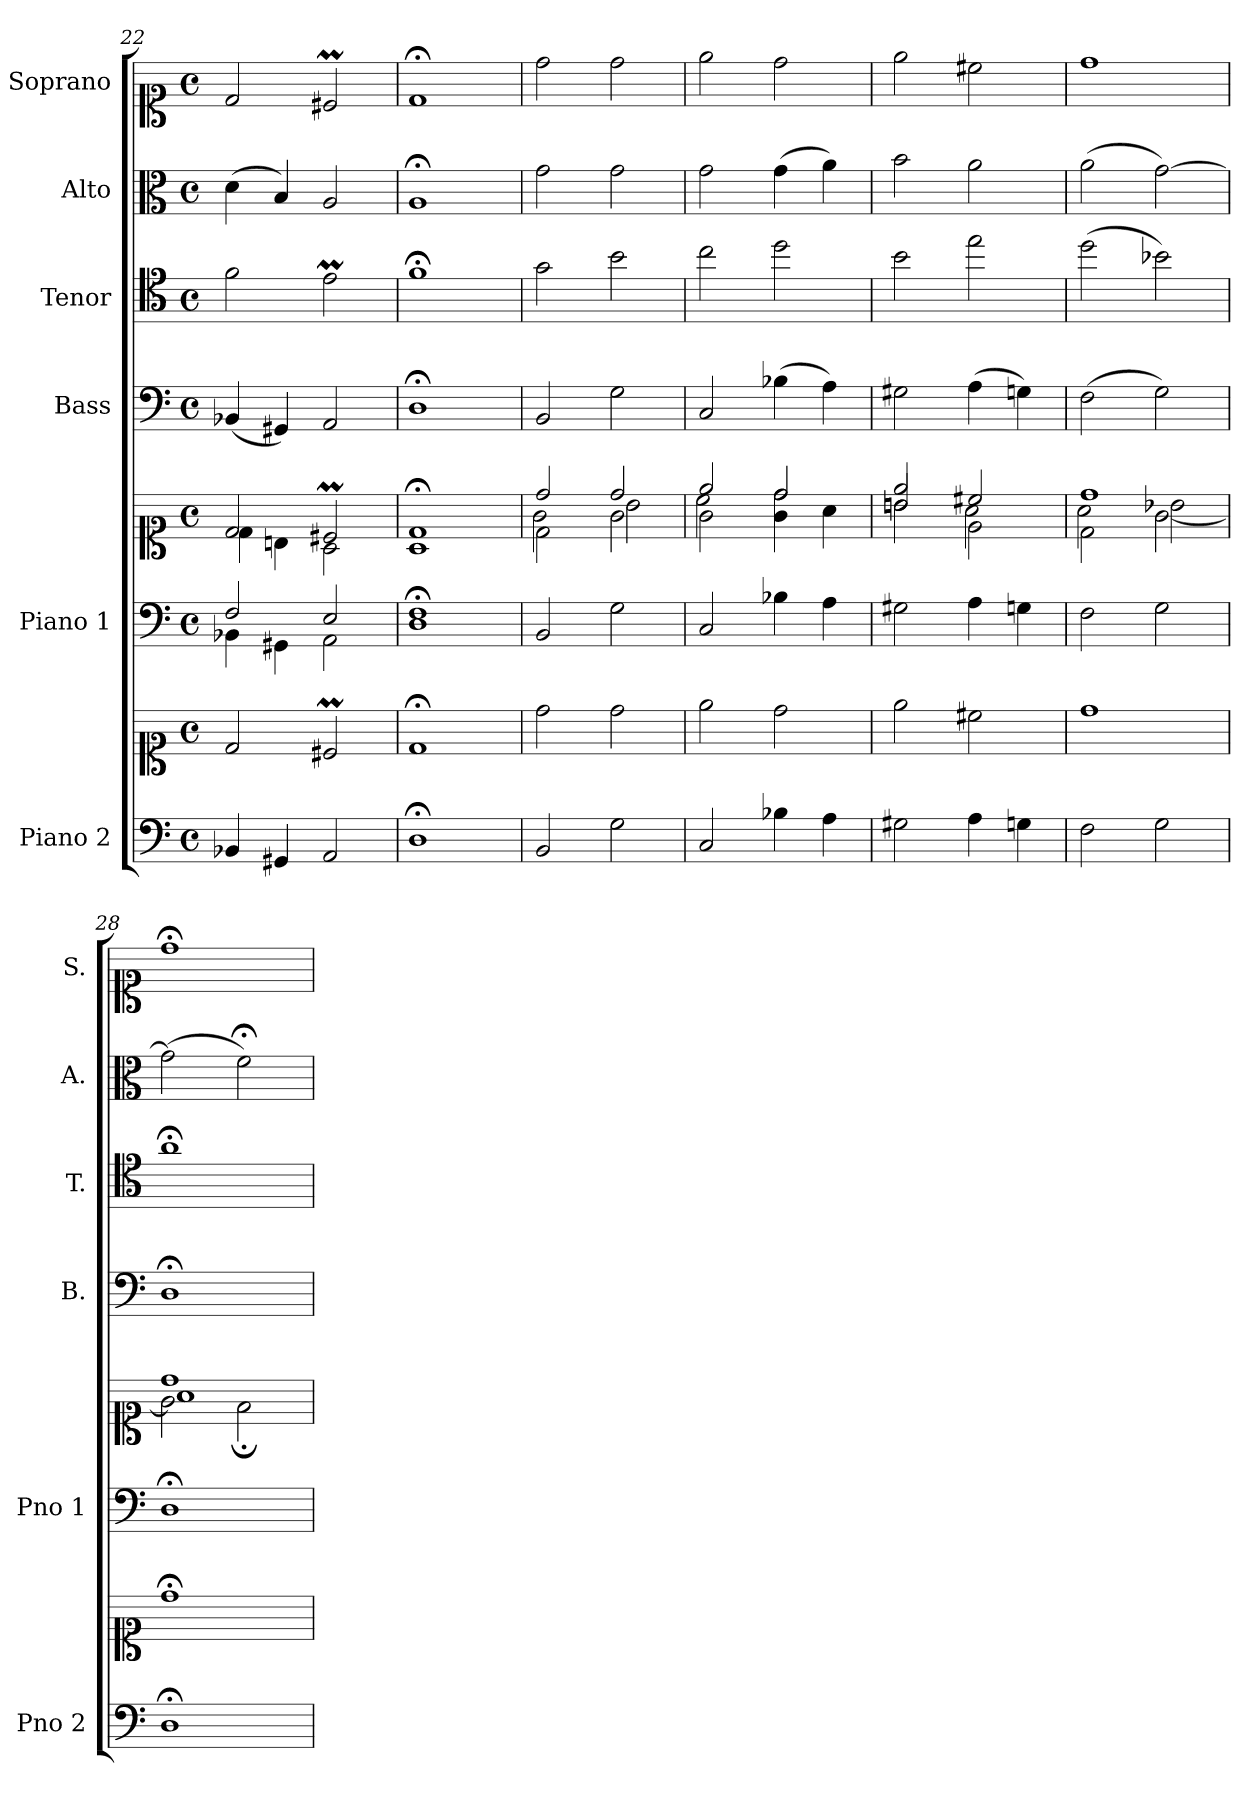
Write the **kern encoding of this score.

**kern	**kern	**kern	**kern	**kern	**kern	**kern	**kern
*part6	*part6	*part5	*part5	*part4	*part3	*part2	*part1
*staff8	*staff7	*staff6	*staff5	*staff4	*staff3	*staff2	*staff1
*I"Piano 2	*	*I"Piano 1	*	*I"Bass	*I"Tenor	*I"Alto	*I"Soprano
*I'Pno 2	*	*I'Pno 1	*	*I'B.	*I'T.	*I'A.	*I'S.
*clefF4	*clefC1	*clefF4	*clefC1	*clefF4	*clefC4	*clefC3	*clefC1
*	*	*	*	*	*ITrd7c12	*	*
*k[]	*k[]	*k[]	*k[]	*k[]	*k[]	*k[]	*k[]
*M4/4	*M4/4	*M4/4	*M4/4	*M4/4	*M4/4	*M4/4	*M4/4
*met(c)	*met(c)	*met(c)	*met(c)	*met(c)	*met(c)	*met(c)	*met(c)
=22	=22	=22	=22	=22	=22	=22	=22
*	*	*^	*^	*	*	*	*
4BB-X/	2d/	2F/	4BB-X\	2d/	4d\	(4BB-X/	2F\	(4d\	2d/
4GG#X/	.	.	4GG#X\	.	4Bn\	4GG#X/)	.	4B/)	.
2AA/	2c#Xm/	2E/	2AA\	2c#Xm/	2A\	2AA/	2Em\	2A/	2c#Xm/
=23	=23	=23	=23	=23	=23	=23	=23	=23	=23
1D;/	1d;</	1F;/	1D\	1d;</	1A\	1D;</	1F;<\	1A;</	1d;</
*	*	*v	*v	*	*	*	*	*	*
=24	=24	=24	=24	=24	=24	=24	=24	=24
*	*	*	*	*^	*	*	*	*
2BB/	2dd\	2BB/	2dd/	2d\	2g\	2BB/	2G\	2g\	2dd\
2G\	2dd\	2G\	2dd/	2g\	2b\	2G\	2B\	2g\	2dd\
=25	=25	=25	=25	=25	=25	=25	=25	=25	=25
2C/	2ee\	2C/	2ee/	2g\	2cc\	2C/	2c\	2g\	2ee\
4B-X\	2dd\	4B-X\	2dd/	4g\	2dd\	(4B-X\	2d\	(4g\	2dd\
4A\	.	4A\	.	4a\	.	4A\)	.	4a\)	.
=26	=26	=26	=26	=26	=26	=26	=26	=26	=26
2G#X\	2ee\	2G#X\	2ee/	2bn\	2bn/	2G#X\	2B\	2b\	2ee\
4A\	2cc#X\	4A\	2cc#X/	2e\	2a\	(4A\	2e\	2a\	2cc#X\
4Gn\	.	4Gn\	.	.	.	4Gn\)	.	.	.
=27	=27	=27	=27	=27	=27	=27	=27	=27	=27
2F\	1dd\	2F\	1dd/	2d\	2a\	(2F\	(2d\	(2a\	1dd\
2G\	.	2G\	.	[<2g\	2b-X\	2G\)	2B-X\)	[2g\)	.
=28	=28	=28	=28	=28	=28	=28	=28	=28	=28
1D;\	1dd;<\	1D;\	1dd/	2g\]	1a\	1D;<\	1A;<\	(2g\]	1dd;<\
.	.	.	.	2f;<\	.	.	.	2f;<\)	.
*	*	*	*v	*v	*v	*	*	*	*
=	=	=	=	=	=	=	=
*-	*-	*-	*-	*-	*-	*-	*-
